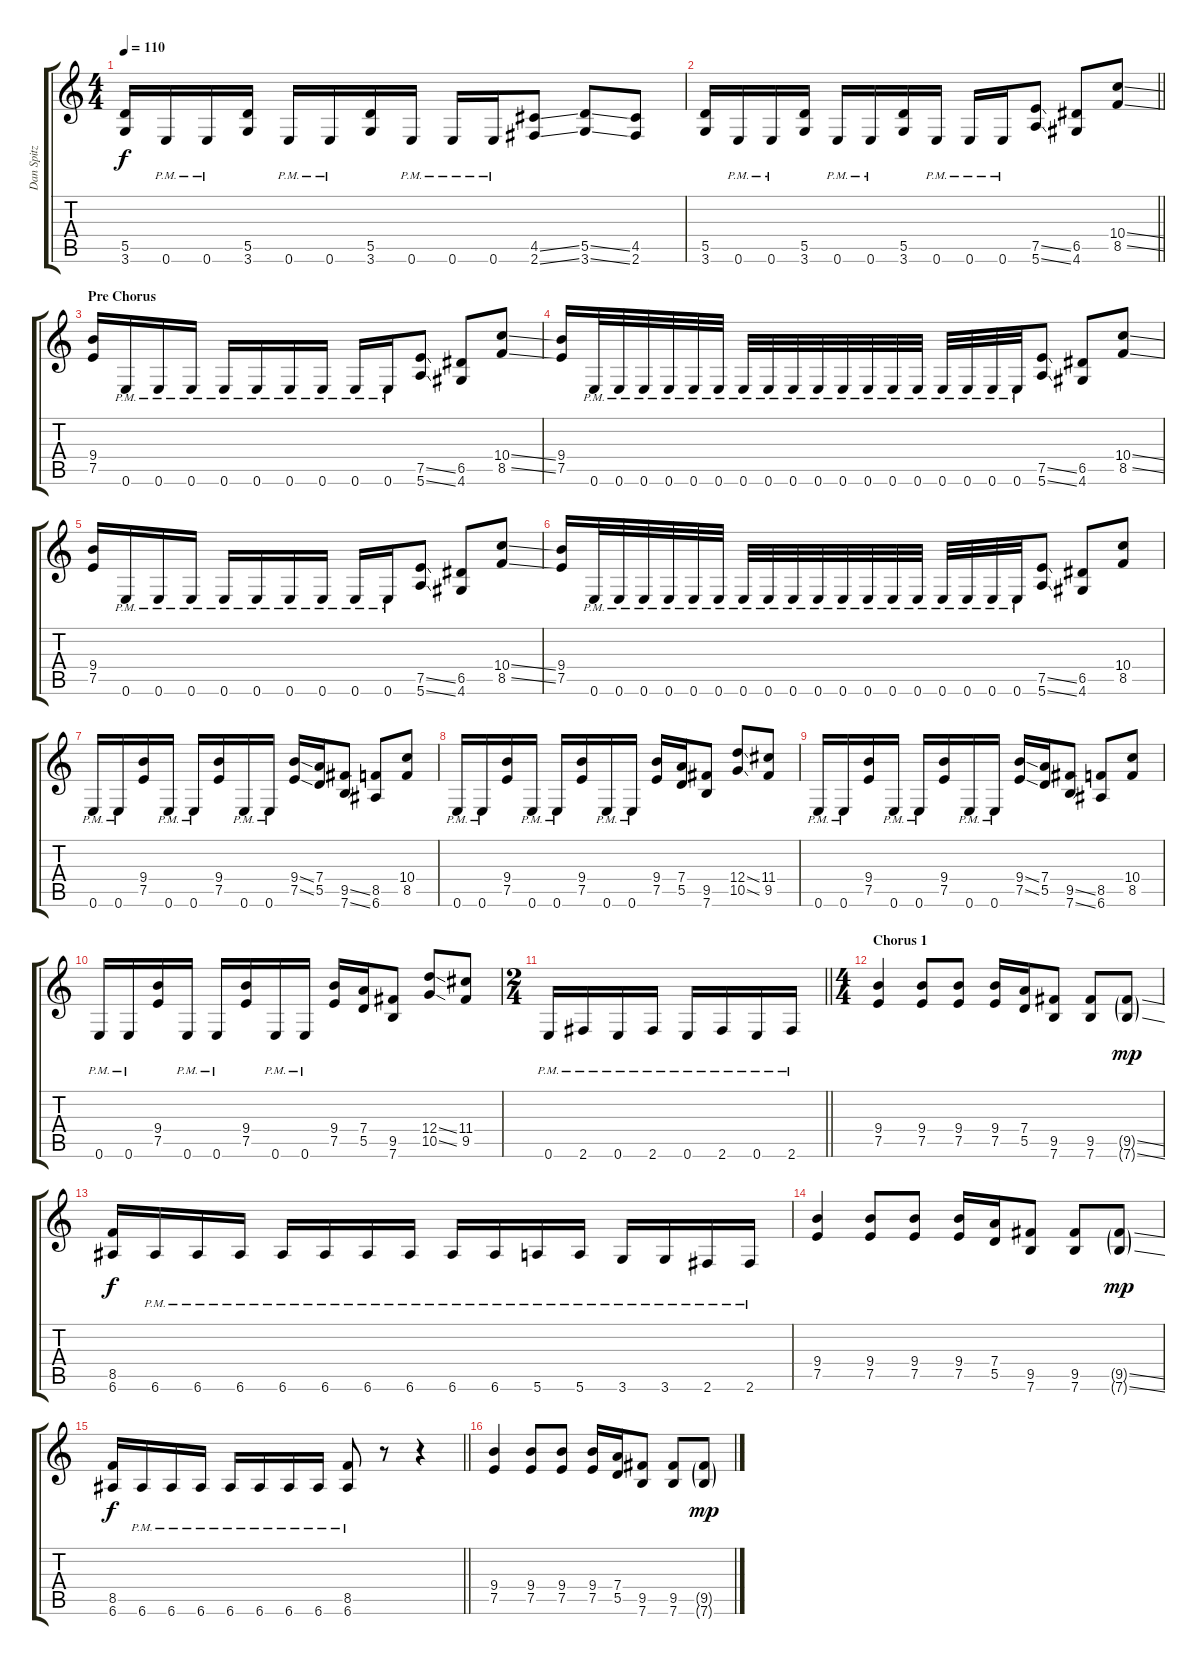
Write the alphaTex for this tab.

\track ("Dan Spitz" "Dan Spitz") {instrument distortionguitar}
\staff {score tabs}
\tuning (E4 B3 G3 D3 A2 E2) {hide}
\ts (4 4)
\tempo 110
\clef g2
\ks c
(5.5 3.6).16{dy f} 0.6{pm}.16 0.6{pm}.16 (5.5 3.6).16 0.6{pm}.16 0.6{pm}.16 (5.5 3.6).16 0.6{pm}.16 0.6{pm}.16 0.6{pm}.16 (4.5{ss} 2.6{ss}).8 (5.5{ss} 3.6{ss}).8 (4.5 2.6).8 |
\barLineRight lightlight
(5.5 3.6).16 0.6{pm}.16 0.6{pm}.16 (5.5 3.6).16 0.6{pm}.16 0.6{pm}.16 (5.5 3.6).16 0.6{pm}.16 0.6{pm}.16 0.6{pm}.16 (7.5{ss} 5.6{ss}).8 (6.5 4.6).8 (10.4{ss} 8.5{ss}).8 |
\section ("" "Pre Chorus")
(9.4 7.5).16 0.6{pm}.16 0.6{pm}.16 0.6{pm}.16 0.6{pm}.16 0.6{pm}.16 0.6{pm}.16 0.6{pm}.16 0.6{pm}.16 0.6{pm}.16 (7.5{ss} 5.6{ss}).8 (6.5 4.6).8 (10.4{ss} 8.5{ss}).8 |
(9.4 7.5).16 0.6{pm}.32 0.6{pm}.32 0.6{pm}.32 0.6{pm}.32 0.6{pm}.32 0.6{pm}.32 0.6{pm}.32 0.6{pm}.32 0.6{pm}.32 0.6{pm}.32 0.6{pm}.32 0.6{pm}.32 0.6{pm}.32 0.6{pm}.32 0.6{pm}.32 0.6{pm}.32 0.6{pm}.32 0.6{pm}.32 (7.5{ss} 5.6{ss}).8 (6.5 4.6).8 (10.4{ss} 8.5{ss}).8 |
(9.4 7.5).16 0.6{pm}.16 0.6{pm}.16 0.6{pm}.16 0.6{pm}.16 0.6{pm}.16 0.6{pm}.16 0.6{pm}.16 0.6{pm}.16 0.6{pm}.16 (7.5{ss} 5.6{ss}).8 (6.5 4.6).8 (10.4{ss} 8.5{ss}).8 |
(9.4 7.5).16 0.6{pm}.32 0.6{pm}.32 0.6{pm}.32 0.6{pm}.32 0.6{pm}.32 0.6{pm}.32 0.6{pm}.32 0.6{pm}.32 0.6{pm}.32 0.6{pm}.32 0.6{pm}.32 0.6{pm}.32 0.6{pm}.32 0.6{pm}.32 0.6{pm}.32 0.6{pm}.32 0.6{pm}.32 0.6{pm}.32 (7.5{ss} 5.6{ss}).8 (6.5 4.6).8 (10.4 8.5).8 |
0.6{pm}.16 0.6{pm}.16 (9.4 7.5).16 0.6{pm}.16 0.6{pm}.16 (9.4 7.5).16 0.6{pm}.16 0.6{pm}.16 (9.4{ss} 7.5{ss}).16 (7.4 5.5).16 (9.5{ss} 7.6{ss}).8 (8.5 6.6).8 (10.4 8.5).8 |
0.6{pm}.16 0.6{pm}.16 (9.4 7.5).16 0.6{pm}.16 0.6{pm}.16 (9.4 7.5).16 0.6{pm}.16 0.6{pm}.16 (9.4 7.5).16 (7.4 5.5).16 (9.5 7.6).8 (12.4{ss} 10.5{ss}).8 (11.4 9.5).8 |
0.6{pm}.16 0.6{pm}.16 (9.4 7.5).16 0.6{pm}.16 0.6{pm}.16 (9.4 7.5).16 0.6{pm}.16 0.6{pm}.16 (9.4{ss} 7.5{ss}).16 (7.4 5.5).16 (9.5{ss} 7.6{ss}).8 (8.5 6.6).8 (10.4 8.5).8 |
0.6{pm}.16 0.6{pm}.16 (9.4 7.5).16 0.6{pm}.16 0.6{pm}.16 (9.4 7.5).16 0.6{pm}.16 0.6{pm}.16 (9.4 7.5).16 (7.4 5.5).16 (9.5 7.6).8 (12.4{ss} 10.5{ss}).8 (11.4 9.5).8 |
\ts (2 4)
\barLineRight lightlight
0.6{pm}.16 2.6{pm}.16 0.6{pm}.16 2.6{pm}.16 0.6{pm}.16 2.6{pm}.16 0.6{pm}.16 2.6{pm}.16 |
\ts (4 4)
\section ("" "Chorus 1")
(9.4 7.5).4 (9.4 7.5).8 (9.4 7.5).8 (9.4 7.5).16 (7.4 5.5).16 (9.5 7.6).8 (9.5 7.6).8 (9.5{ss g} 7.6{ss g}).8{dy mp} |
(8.5 6.6).16{dy f} 6.6{pm}.16 6.6{pm}.16 6.6{pm}.16 6.6{pm}.16 6.6{pm}.16 6.6{pm}.16 6.6{pm}.16 6.6{pm}.16 6.6{pm}.16 5.6{pm}.16 5.6{pm}.16 3.6{pm}.16 3.6{pm}.16 2.6{pm}.16 2.6{pm}.16 |
(9.4 7.5).4 (9.4 7.5).8 (9.4 7.5).8 (9.4 7.5).16 (7.4 5.5).16 (9.5 7.6).8 (9.5 7.6).8 (9.5{ss g} 7.6{ss g}).8{dy mp} |
\barLineRight lightlight
(8.5 6.6).16{dy f} 6.6{pm}.16 6.6{pm}.16 6.6{pm}.16 6.6{pm}.16 6.6{pm}.16 6.6{pm}.16 6.6{pm}.16 (8.5 6.6{pm}).8 r.8 r.4 |
(9.4 7.5).4 (9.4 7.5).8 (9.4 7.5).8 (9.4 7.5).16 (7.4 5.5).16 (9.5 7.6).8 (9.5 7.6).8 (9.5{ss g} 7.6{ss g}).8{dy mp}
